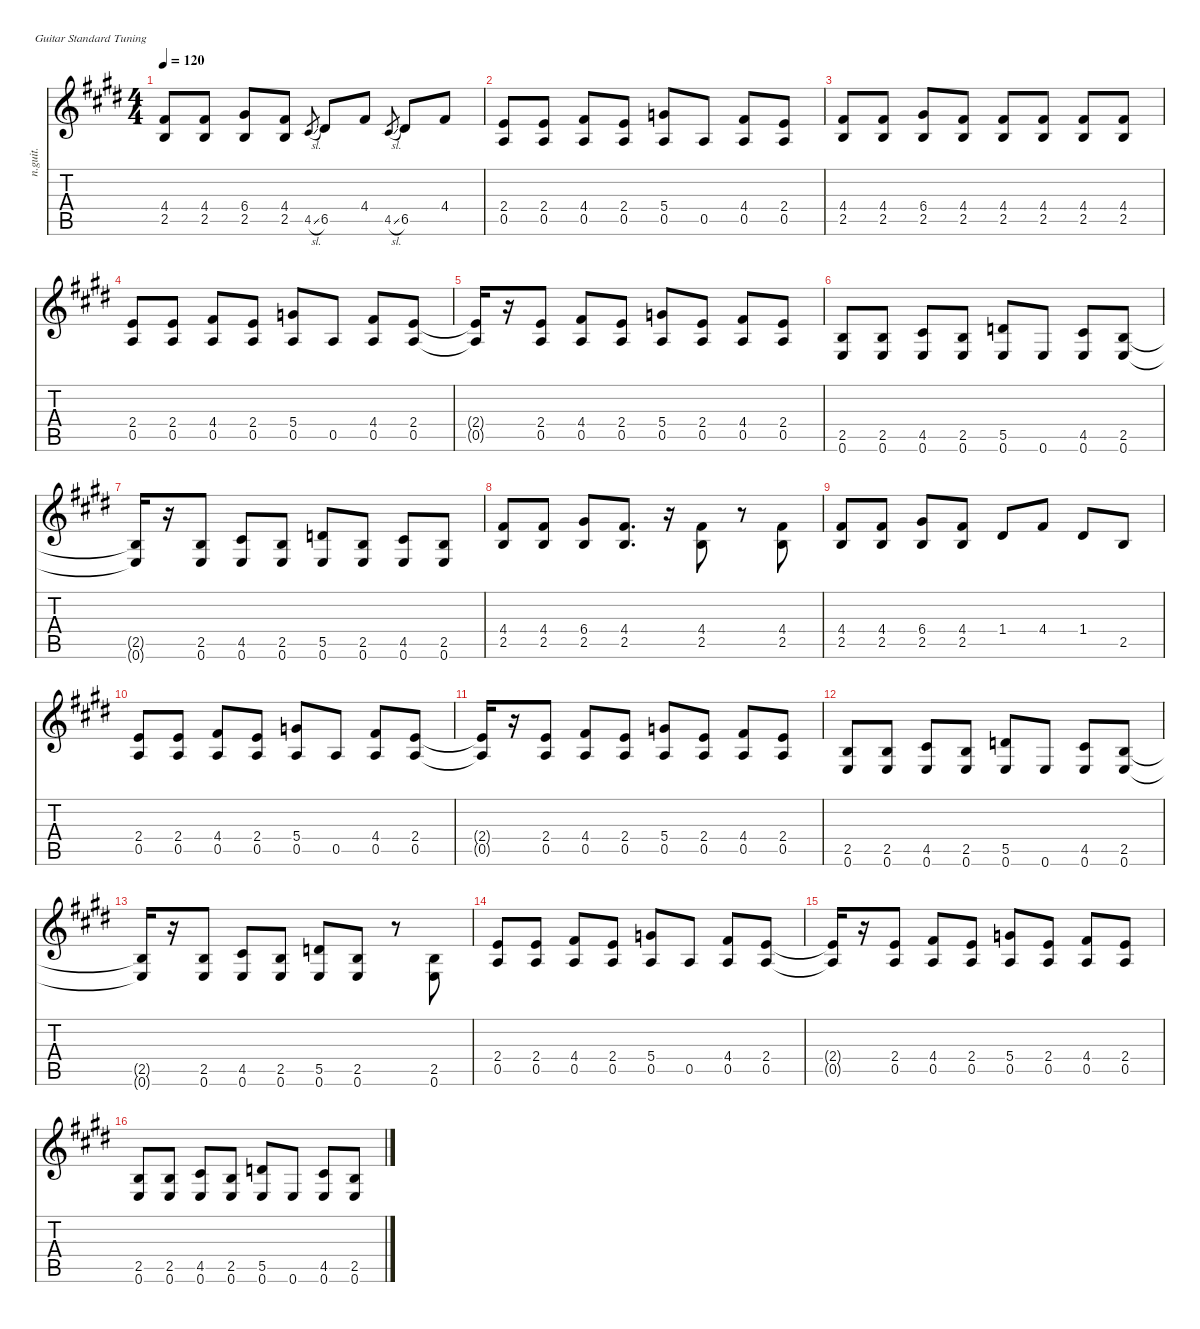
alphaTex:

\defaultSystemsLayout 4
\hideDynamics
\bracketExtendMode nobrackets
\track ("Guitar2" "n.guit.") {instrument acousticguitarnylon}
\staff {score tabs}
\tuning (E4 B3 G3 D3 A2 E2)
\ts (4 4)
\tempo 120
\clef g2
\ks e
(4.4{acc #} 2.5{acc forcenatural}).8{dy mf beam Up} (4.4{acc #} 2.5{acc forcenatural}).8{beam Up} (6.4{acc #} 2.5{acc forcenatural}).8{dy f beam Up} (4.4{acc #} 2.5{acc forcenatural}).8{dy mf beam Up} 4.5{sl acc #}.8{gr beam Up} 6.5{acc #}.8{dy f beam Up} 4.4{acc #}.8{dy mf beam Up} 4.5{sl acc #}.8{gr beam Up} 6.5{acc #}.8{dy f beam Up} 4.4{acc #}.8{beam Up} |
(2.4{acc forcenatural} 0.5{acc forcenatural}).8{dy mf beam Up} (2.4{acc forcenatural} 0.5{acc forcenatural}).8{beam Up} (4.4{acc #} 0.5{acc forcenatural}).8{beam Up} (2.4{acc forcenatural} 0.5{acc forcenatural}).8{beam Up} (5.4{acc forcenatural} 0.5{acc forcenatural}).8{dy f beam Up} 0.5{acc forcenatural}.8{dy mf beam Up} (4.4{acc #} 0.5{acc forcenatural}).8{beam Up} (2.4{acc forcenatural} 0.5{acc forcenatural}).8{beam Up} |
(4.4{acc #} 2.5{acc forcenatural}).8{beam Up} (4.4{acc #} 2.5{acc forcenatural}).8{beam Up} (6.4{acc #} 2.5{acc forcenatural}).8{dy f beam Up} (4.4{acc #} 2.5{acc forcenatural}).8{dy mf beam Up} (4.4{acc #} 2.5{acc forcenatural}).8{beam Up} (4.4{acc #} 2.5{acc forcenatural}).8{beam Up} (4.4{acc #} 2.5{acc forcenatural}).8{beam Up} (4.4{acc #} 2.5{acc forcenatural}).8{beam Up} |
(2.4{acc forcenatural} 0.5{acc forcenatural}).8{beam Up} (2.4{acc forcenatural} 0.5{acc forcenatural}).8{beam Up} (4.4{acc #} 0.5{acc forcenatural}).8{beam Up} (2.4{acc forcenatural} 0.5{acc forcenatural}).8{beam Up} (5.4{acc forcenatural} 0.5{acc forcenatural}).8{dy f beam Up} 0.5{acc forcenatural}.8{dy mf beam Up} (4.4{acc #} 0.5{acc forcenatural}).8{beam Up} (2.4{acc forcenatural} 0.5{acc forcenatural}).8{beam Up} |
(2.4{t acc forcenatural} 0.5{t acc forcenatural}).16{dy f beam Up} r.16{beam Up} (2.4{acc forcenatural} 0.5{acc forcenatural}).8{dy mf beam Up} (4.4{acc #} 0.5{acc forcenatural}).8{beam Up} (2.4{acc forcenatural} 0.5{acc forcenatural}).8{beam Up} (5.4{acc forcenatural} 0.5{acc forcenatural}).8{dy f beam Up} (2.4{acc forcenatural} 0.5{acc forcenatural}).8{dy mf beam Up} (4.4{acc #} 0.5{acc forcenatural}).8{beam Up} (2.4{acc forcenatural} 0.5{acc forcenatural}).8{beam Up} |
(2.5{acc forcenatural} 0.6{acc forcenatural}).8{beam Up} (2.5{acc forcenatural} 0.6{acc forcenatural}).8{beam Up} (4.5{acc #} 0.6{acc forcenatural}).8{beam Up} (2.5{acc forcenatural} 0.6{acc forcenatural}).8{beam Up} (5.5{acc forcenatural} 0.6{acc forcenatural}).8{dy f beam Up} 0.6{acc forcenatural}.8{dy mf beam Up} (4.5{acc #} 0.6{acc forcenatural}).8{beam Up} (2.5{acc forcenatural} 0.6{acc forcenatural}).8{beam Up} |
(2.5{t acc forcenatural} 0.6{t acc forcenatural}).16{dy f beam Up} r.16{beam Up} (2.5{acc forcenatural} 0.6{acc forcenatural}).8{dy mf beam Up} (4.5{acc #} 0.6{acc forcenatural}).8{beam Up} (2.5{acc forcenatural} 0.6{acc forcenatural}).8{beam Up} (5.5{acc forcenatural} 0.6{acc forcenatural}).8{dy f beam Up} (2.5{acc forcenatural} 0.6{acc forcenatural}).8{dy mf beam Up} (4.5{acc #} 0.6{acc forcenatural}).8{beam Up} (2.5{acc forcenatural} 0.6{acc forcenatural}).8{beam Up} |
(4.4{acc #} 2.5{acc forcenatural}).8{beam Up} (4.4{acc #} 2.5{acc forcenatural}).8{beam Up} (6.4{acc #} 2.5{acc forcenatural}).8{dy f beam Up} (4.4{acc #} 2.5{acc forcenatural}).8{d dy mf beam Up} r.16{beam Down} (4.4{acc #} 2.5{acc forcenatural}).8{beam Up} r.8{beam Down} (4.4{acc #} 2.5{acc forcenatural}).8{beam Up} |
(4.4{acc #} 2.5{acc forcenatural}).8{beam Up} (4.4{acc #} 2.5{acc forcenatural}).8{beam Up} (6.4{acc #} 2.5{acc forcenatural}).8{dy f beam Up} (4.4{acc #} 2.5{acc forcenatural}).8{dy mf beam Up} 1.4{acc #}.8{beam Up} 4.4{acc #}.8{beam Up} 1.4{acc #}.8{beam Up} 2.5{acc forcenatural}.8{beam Up} |
(2.4{acc forcenatural} 0.5{acc forcenatural}).8{beam Up} (2.4{acc forcenatural} 0.5{acc forcenatural}).8{beam Up} (4.4{acc #} 0.5{acc forcenatural}).8{beam Up} (2.4{acc forcenatural} 0.5{acc forcenatural}).8{beam Up} (5.4{acc forcenatural} 0.5{acc forcenatural}).8{dy f beam Up} 0.5{acc forcenatural}.8{dy mf beam Up} (4.4{acc #} 0.5{acc forcenatural}).8{beam Up} (2.4{acc forcenatural} 0.5{acc forcenatural}).8{beam Up} |
(2.4{t acc forcenatural} 0.5{t acc forcenatural}).16{dy f beam Up} r.16{beam Up} (2.4{acc forcenatural} 0.5{acc forcenatural}).8{dy mf beam Up} (4.4{acc #} 0.5{acc forcenatural}).8{beam Up} (2.4{acc forcenatural} 0.5{acc forcenatural}).8{beam Up} (5.4{acc forcenatural} 0.5{acc forcenatural}).8{dy f beam Up} (2.4{acc forcenatural} 0.5{acc forcenatural}).8{dy mf beam Up} (4.4{acc #} 0.5{acc forcenatural}).8{beam Up} (2.4{acc forcenatural} 0.5{acc forcenatural}).8{beam Up} |
(2.5{acc forcenatural} 0.6{acc forcenatural}).8{beam Up} (2.5{acc forcenatural} 0.6{acc forcenatural}).8{beam Up} (4.5{acc #} 0.6{acc forcenatural}).8{beam Up} (2.5{acc forcenatural} 0.6{acc forcenatural}).8{beam Up} (5.5{acc forcenatural} 0.6{acc forcenatural}).8{dy f beam Up} 0.6{acc forcenatural}.8{dy mf beam Up} (4.5{acc #} 0.6{acc forcenatural}).8{beam Up} (2.5{acc forcenatural} 0.6{acc forcenatural}).8{beam Up} |
(2.5{t acc forcenatural} 0.6{t acc forcenatural}).16{dy f beam Up} r.16{beam Up} (2.5{acc forcenatural} 0.6{acc forcenatural}).8{dy mf beam Up} (4.5{acc #} 0.6{acc forcenatural}).8{beam Up} (2.5{acc forcenatural} 0.6{acc forcenatural}).8{beam Up} (5.5{acc forcenatural} 0.6{acc forcenatural}).8{dy f beam Up} (2.5{acc forcenatural} 0.6{acc forcenatural}).8{dy mf beam Up} r.8{beam Down} (2.5{acc forcenatural} 0.6{acc forcenatural}).8{beam Up} |
(2.4{acc forcenatural} 0.5{acc forcenatural}).8{beam Up} (2.4{acc forcenatural} 0.5{acc forcenatural}).8{beam Up} (4.4{acc #} 0.5{acc forcenatural}).8{beam Up} (2.4{acc forcenatural} 0.5{acc forcenatural}).8{beam Up} (5.4{acc forcenatural} 0.5{acc forcenatural}).8{dy f beam Up} 0.5{acc forcenatural}.8{dy mf beam Up} (4.4{acc #} 0.5{acc forcenatural}).8{beam Up} (2.4{acc forcenatural} 0.5{acc forcenatural}).8{beam Up} |
(2.4{t acc forcenatural} 0.5{t acc forcenatural}).16{dy f beam Up} r.16{beam Up} (2.4{acc forcenatural} 0.5{acc forcenatural}).8{dy mf beam Up} (4.4{acc #} 0.5{acc forcenatural}).8{beam Up} (2.4{acc forcenatural} 0.5{acc forcenatural}).8{beam Up} (5.4{acc forcenatural} 0.5{acc forcenatural}).8{dy f beam Up} (2.4{acc forcenatural} 0.5{acc forcenatural}).8{dy mf beam Up} (4.4{acc #} 0.5{acc forcenatural}).8{beam Up} (2.4{acc forcenatural} 0.5{acc forcenatural}).8{beam Up} |
(2.5{acc forcenatural} 0.6{acc forcenatural}).8{beam Up} (2.5{acc forcenatural} 0.6{acc forcenatural}).8{beam Up} (4.5{acc #} 0.6{acc forcenatural}).8{beam Up} (2.5{acc forcenatural} 0.6{acc forcenatural}).8{beam Up} (5.5{acc forcenatural} 0.6{acc forcenatural}).8{dy f beam Up} 0.6{acc forcenatural}.8{dy mf beam Up} (4.5{acc #} 0.6{acc forcenatural}).8{beam Up} (2.5{acc forcenatural} 0.6{acc forcenatural}).8{beam Up}
